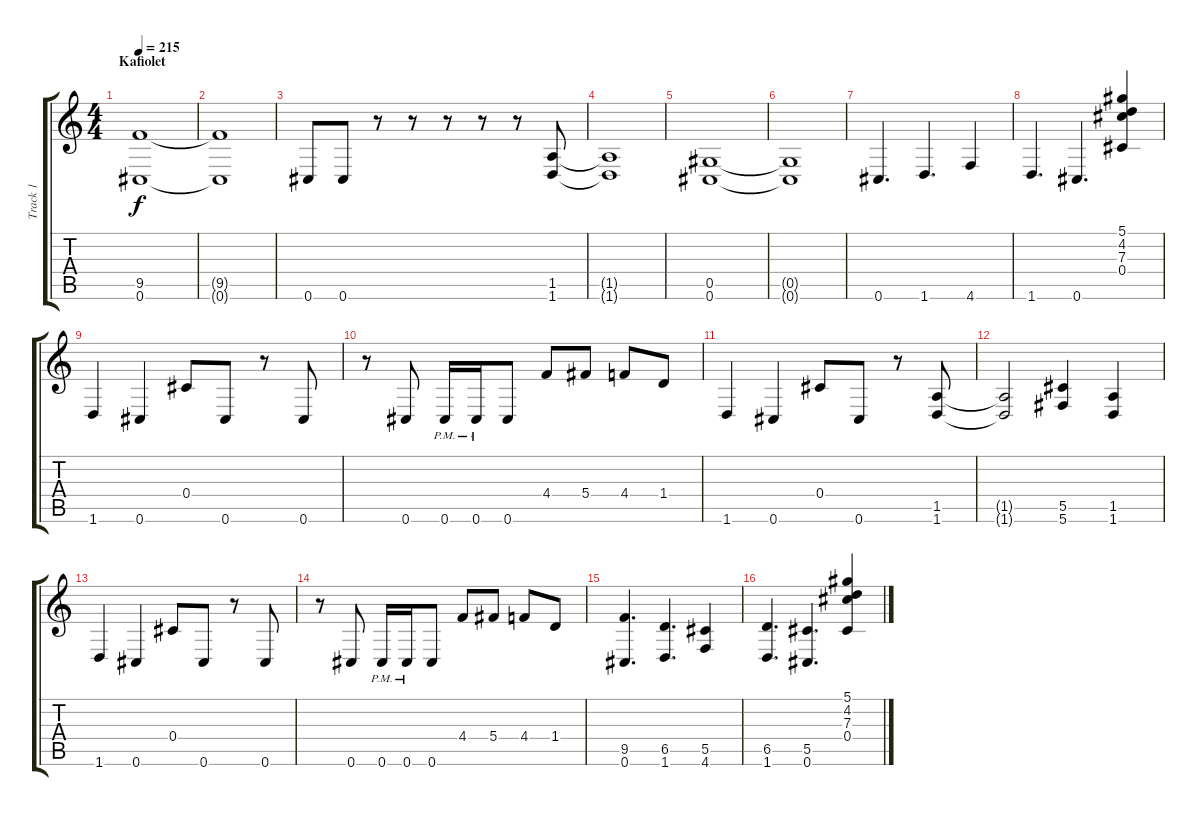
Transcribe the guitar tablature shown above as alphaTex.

\track ("Track 1" "Track 1") {instrument distortionguitar}
\staff {score tabs}
\tuning (Eb4 Bb3 Gb3 Db3 Ab2 Db2) {hide}
\ts (4 4)
\section ("" "Kafiolet")
\tempo 215
\clef g2
\ks c
(9.5 0.6).1{dy f} |
(9.5{t} 0.6{t}).1 |
0.6.8 0.6.8 r.8 r.8 r.8 r.8 r.8 (1.5 1.6).8 |
(1.5{t} 1.6{t}).1 |
(0.5 0.6).1 |
(0.5{t} 0.6{t}).1 |
0.6.4{d} 1.6.4{d} 4.6.4 |
1.6.4{d} 0.6.4{d} (5.1 4.2 7.3 0.4).4 |
1.6.4 0.6.4 0.4.8 0.6.8 r.8 0.6.8 |
r.8 0.6.8 0.6{pm}.16 0.6{pm}.16 0.6.8 4.4.8 5.4.8 4.4.8 1.4.8 |
1.6.4 0.6.4 0.4.8 0.6.8 r.8 (1.5 1.6).8 |
(1.5{t} 1.6{t}).2 (5.5 5.6).4 (1.5 1.6).4 |
1.6.4 0.6.4 0.4.8 0.6.8 r.8 0.6.8 |
r.8 0.6.8 0.6{pm}.16 0.6{pm}.16 0.6.8 4.4.8 5.4.8 4.4.8 1.4.8 |
(9.5 0.6).4{d} (6.5 1.6).4{d} (5.5 4.6).4 |
(6.5 1.6).4{d} (5.5 0.6).4{d} (5.1 4.2 7.3 0.4).4
